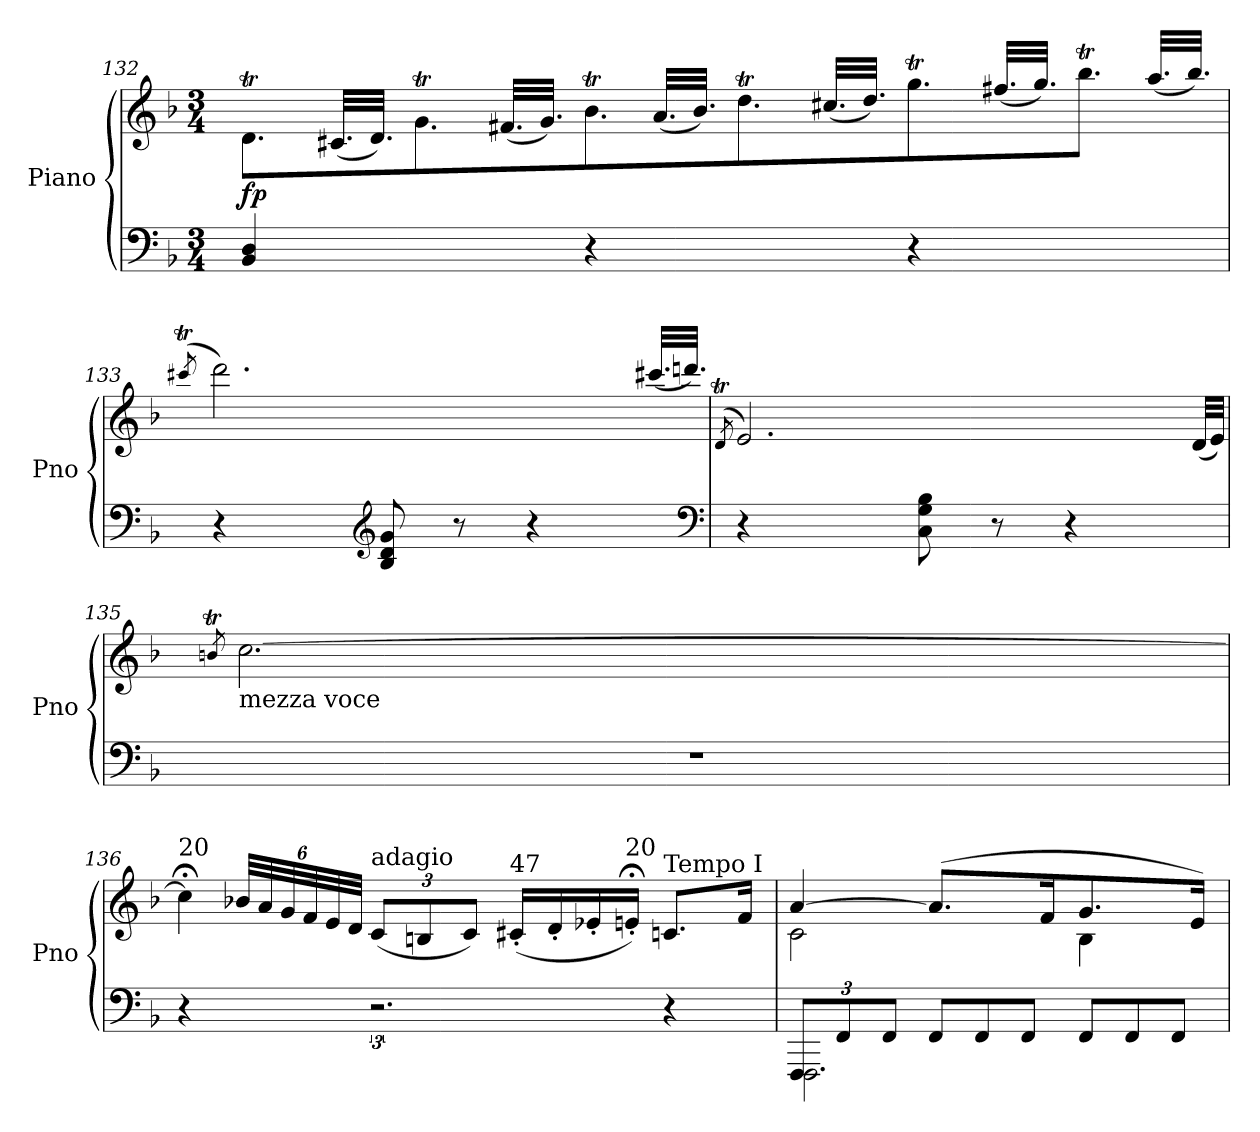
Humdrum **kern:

**kern	**kern	**dynam
*part1	*part1	*part1
*staff2	*staff1	*staff1/2
*I"Piano	*	*
*I'Pno	*	*
!!LO:LB:g=z
*clefF4	*clefG2	*
*k[b-]	*k[b-]	*
*F:	*F:	*
*M3/4	*M3/4	*
*	*Xtuplet	*
=132	=132	=132
*	*^	*
!	!	!	!LO:DY:b
4BB-/ 4D/	12.dT\L	48.eyy	fp
.	.	48.dyy	.
.	.	(48.c#X/LL	.
.	.	48.d/JJ)	.
.	12.gT\	48.ayy	.
.	.	48.gyy	.
.	.	(48.f#X/LL	.
.	.	48.g/JJ)	.
4r	12.b-T\	48.ccyy	.
.	.	48.b-yy	.
.	.	(48.a/LL	.
.	.	48.b-/JJ)	.
.	12.ddT\	48.eeyy	.
.	.	48.ddyy	.
.	.	(48.cc#X/LL	.
.	.	48.dd/JJ)	.
4r	12.ggT\	48.aayy	.
.	.	48.ggyy	.
.	.	(48.ff#X/LL	.
.	.	48.gg/JJ)	.
.	12.bb-T\J	48.cccyy	.
.	.	48.bb-yy	.
.	.	(48.aa/LL	.
.	.	48.bb-/JJ)	.
=133	=133	=133	=133
.	(8qccc#Xt/	.	.
4r	2.dddTTTT\)	48.ccc#yy	.
.	.	48.dddyy	.
.	.	48.ccc#yy	.
.	.	48.dddyy	.
.	.	48.ccc#yy	.
.	.	48.dddyy	.
.	.	48.ccc#yy	.
.	.	48.dddyy	.
*clefG2	*	*	*
8B-/ 8d/ 8g/	.	48.ccc#yy	.
.	.	48.dddyy	.
.	.	48.ccc#yy	.
.	.	48.dddyy	.
8r	.	48.ccc#yy	.
.	.	48.dddyy	.
.	.	48.ccc#yy	.
.	.	48.dddyy	.
4r	.	48.ccc#yy	.
.	.	48.dddyy	.
.	.	48.ccc#yy	.
.	.	48.dddyy	.
.	.	48.ccc#yy	.
.	.	48.dddyy	.
.	.	(48.ccc#XTTT/LL	.
.	.	48.ddd/JJ)	.
*clefF4	*	*	*
=134	=134	=134	=134
.	(8qdT/	.	.
4r	2.eTTTt/)	48.dyy	.
.	.	48.eyy	.
.	.	48.fyy	.
.	.	48.eyy	.
.	.	48.fyy	.
.	.	48.eyy	.
.	.	48.fyy	.
.	.	48.eyy	.
8C\ 8G\ 8B-\	.	48.fyy	.
.	.	48.eyy	.
.	.	48.fyy	.
.	.	48.eyy	.
8r	.	48.fyy	.
.	.	48.eyy	.
.	.	48.fyy	.
.	.	48.eyy	.
4r	.	48.fyy	.
.	.	48.eyy	.
.	.	48.fyy	.
.	.	48.eyy	.
.	.	48.fyy	.
.	.	48.eyy	.
.	.	48eyy	.
.	.	(48dTTT/LL	.
.	.	48e/JJ)	.
=135	=135	=135	=135
.	8qbnt/	.	.
!	!LO:TX:b:t=mezza voce	!	!
2.r	[2.ccTTTT\	32byy	.
.	.	32ccyy	.
.	.	32byy	.
.	.	32ccyy	.
.	.	32byy	.
.	.	32ccyy	.
.	.	32byy	.
.	.	32ccyy	.
.	.	32byy	.
.	.	32ccyy	.
.	.	32byy	.
.	.	32ccyy	.
.	.	32byy	.
.	.	32ccyy	.
.	.	32byy	.
.	.	32ccyy	.
.	.	32byy	.
.	.	32ccyy	.
.	.	32byy	.
.	.	32ccyy	.
.	.	32byy	.
.	.	32ccyy	.
.	.	32bTTTyy	.
.	.	[32ccyy	.
!!LO:LB:g=z	!!
=136	=136	=136	=136
!	!LO:TX:a:t=20	!	!
4r	4cc;<\]	8ccyy]	.
.	.	48b-X/LL	.
.	.	48a/	.
.	.	48g/	.
.	.	48f/	.
.	.	48e/	.
.	.	48d/JJ	.
*	*tuplet	*	*
*	*Xbrackettup	*	*
!	!LO:TX:a:t=adagio	!	!
3.r	(12c/L	2.ryy	.
.	12Bn/	.	.
.	12c/J)	.	.
!	!LO:TX:a:t=47	!	!
.	(16c#X'/LL	.	.
.	16d'/	.	.
.	16e-X'/	.	.
!	!LO:TX:a:t=20	!	!
.	16en;<'/JJ)	.	.
!	!LO:TX:a:t=Tempo I	!	!
4r	8.cn/L	.	.
.	16f/Jk	.	.
=137	=137	=137	=137
*Xbrackettup	*	*	*
*^	*	*	*
12FFF/L	2.FFF\	[4a/	2c\	.
12FF/	.	.	.	.
12FF/J	.	.	.	.
*Xtuplet	*	*	*	*
12FF/L	.	(8.a/L]	.	.
12FF/	.	.	.	.
12FF/J	.	.	.	.
.	.	16f/K	.	.
12FF/L	.	8.g/	4B-\	.
12FF/	.	.	.	.
12FF/J	.	.	.	.
.	.	16e/Jk)	.	.
*v	*v	*	*	*
*	*v	*v	*
=	=	=
*-	*-	*-
